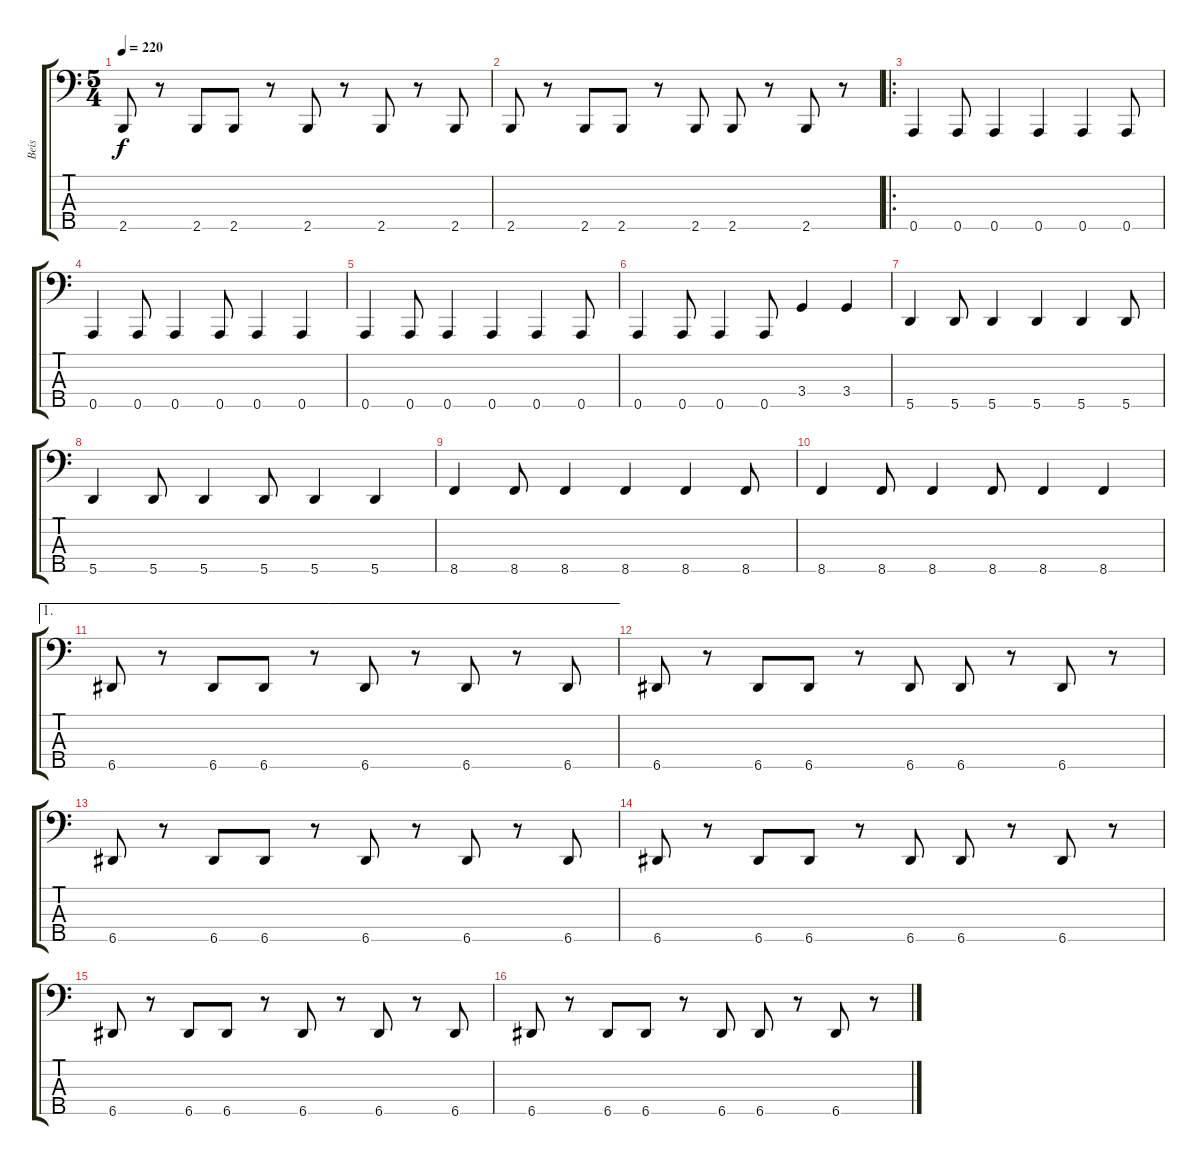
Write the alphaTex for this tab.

\track ("Beis" "Beis") {instrument slapbass2}
\staff {score tabs}
\tuning (G2 D2 A1 E1 A0) {hide}
\ts (5 4)
\tempo 220
\clef f4
\ks c
2.5.8{dy f} r.8 2.5.8 2.5.8 r.8 2.5.8 r.8 2.5.8 r.8 2.5.8 |
2.5.8 r.8 2.5.8 2.5.8 r.8 2.5.8 2.5.8 r.8 2.5.8 r.8 |
\ro
0.5.4 0.5.8 0.5.4 0.5.4 0.5.4 0.5.8 |
0.5.4 0.5.8 0.5.4 0.5.8 0.5.4 0.5.4 |
0.5.4 0.5.8 0.5.4 0.5.4 0.5.4 0.5.8 |
0.5.4 0.5.8 0.5.4 0.5.8 3.4.4 3.4.4 |
5.5.4 5.5.8 5.5.4 5.5.4 5.5.4 5.5.8 |
5.5.4 5.5.8 5.5.4 5.5.8 5.5.4 5.5.4 |
8.5.4 8.5.8 8.5.4 8.5.4 8.5.4 8.5.8 |
8.5.4 8.5.8 8.5.4 8.5.8 8.5.4 8.5.4 |
\ae 1
6.5.8 r.8 6.5.8 6.5.8 r.8 6.5.8 r.8 6.5.8 r.8 6.5.8 |
6.5.8 r.8 6.5.8 6.5.8 r.8 6.5.8 6.5.8 r.8 6.5.8 r.8 |
6.5.8 r.8 6.5.8 6.5.8 r.8 6.5.8 r.8 6.5.8 r.8 6.5.8 |
6.5.8 r.8 6.5.8 6.5.8 r.8 6.5.8 6.5.8 r.8 6.5.8 r.8 |
6.5.8 r.8 6.5.8 6.5.8 r.8 6.5.8 r.8 6.5.8 r.8 6.5.8 |
6.5.8 r.8 6.5.8 6.5.8 r.8 6.5.8 6.5.8 r.8 6.5.8 r.8
